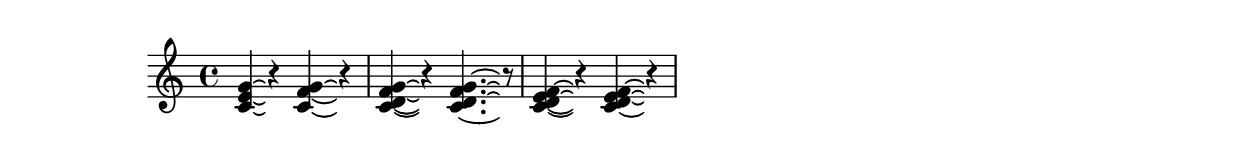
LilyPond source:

%% DO NOT EDIT this file manually; it is automatically
%% generated from LSR http://lsr.dsi.unimi.it
%% Make any changes in LSR itself, or in Documentation/snippets/new/ ,
%% and then run scripts/auxiliar/makelsr.py
%%
%% This file is in the public domain.
\version "2.14.2"

\header {
  lsrtags = "connecting-notes, contemporary-notation, expressive-marks, fretted-strings, keyboards, specific-notation"

  texidoc = "
Laissez vibrer ties have a fixed size. Their formatting can be tuned
using @code{'tie-configuration}.

"
  doctitle = "Laissez vibrer ties"
} % begin verbatim


\relative c' {
  <c e g>4\laissezVibrer r <c f g>\laissezVibrer r
  <c d f g>4\laissezVibrer r <c d f g>4.\laissezVibrer r8

  <c d e f>4\laissezVibrer r
  \override LaissezVibrerTieColumn #'tie-configuration
     = #`((-7 . ,DOWN)
          (-5 . ,DOWN)
          (-3 . ,UP)
          (-1 . ,UP))
  <c d e f>4\laissezVibrer r
}
